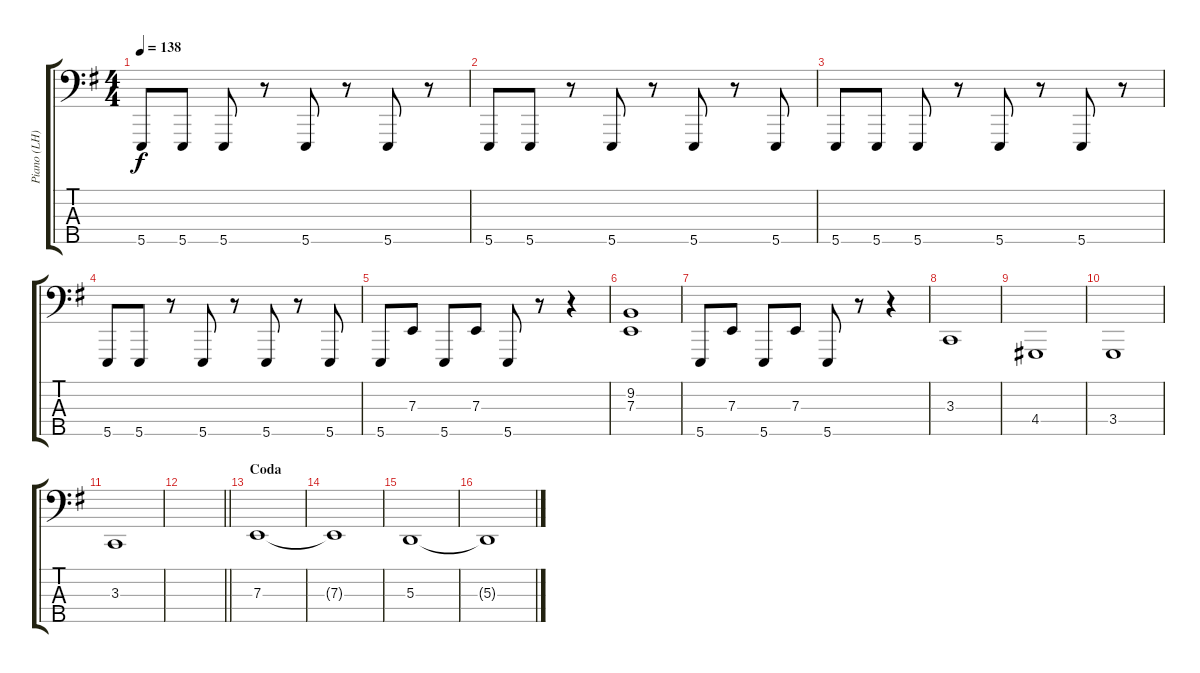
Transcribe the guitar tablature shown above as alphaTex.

\track ("Piano (LH)" "Piano (LH)") {instrument acousticgrandpiano bank 255}
\staff {score tabs}
\tuning (G2 D2 A1 E1 B0) {hide}
\ts (4 4)
\tempo 138
\clef f4
\ks g
5.5.8{dy f} 5.5.8 5.5.8 r.8 5.5.8 r.8 5.5.8 r.8 |
5.5.8 5.5.8 r.8 5.5.8 r.8 5.5.8 r.8 5.5.8 |
5.5.8 5.5.8 5.5.8 r.8 5.5.8 r.8 5.5.8 r.8 |
5.5.8 5.5.8 r.8 5.5.8 r.8 5.5.8 r.8 5.5.8 |
5.5.8 7.3.8 5.5.8 7.3.8 5.5.8 r.8 r.4 |
(9.2 7.3).1 |
5.5.8 7.3.8 5.5.8 7.3.8 5.5.8 r.8 r.4 |
3.3.1 |
4.4.1 |
3.4.1 |
3.3.1 |
\barLineRight lightlight
|
\section ("" "Coda")
7.3.1 |
7.3{t}.1 |
5.3.1 |
5.3{t}.1
